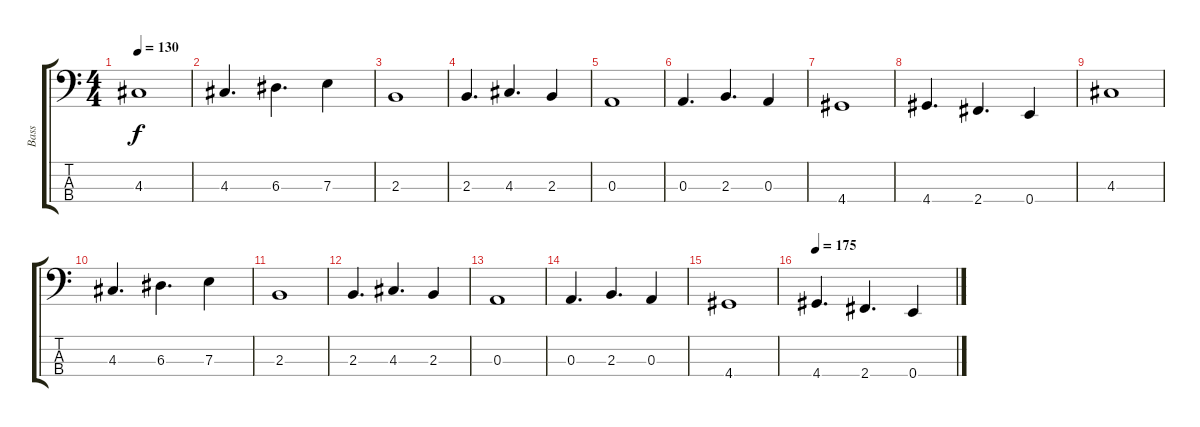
\track ("Bass" "Bass") {instrument electricbassfinger}
\staff {score tabs}
\tuning (G2 D2 A1 E1) {hide}
\ts (4 4)
\tempo 130
\clef f4
\ks c
4.3.1{dy f} |
4.3.4{d} 6.3.4{d} 7.3.4 |
2.3.1 |
2.3.4{d} 4.3.4{d} 2.3.4 |
0.3.1 |
0.3.4{d} 2.3.4{d} 0.3.4 |
4.4.1 |
4.4.4{d} 2.4.4{d} 0.4.4 |
4.3.1 |
4.3.4{d} 6.3.4{d} 7.3.4 |
2.3.1 |
2.3.4{d} 4.3.4{d} 2.3.4 |
0.3.1 |
0.3.4{d} 2.3.4{d} 0.3.4 |
4.4.1 |
\tempo 175
4.4.4{d} 2.4.4{d} 0.4.4
